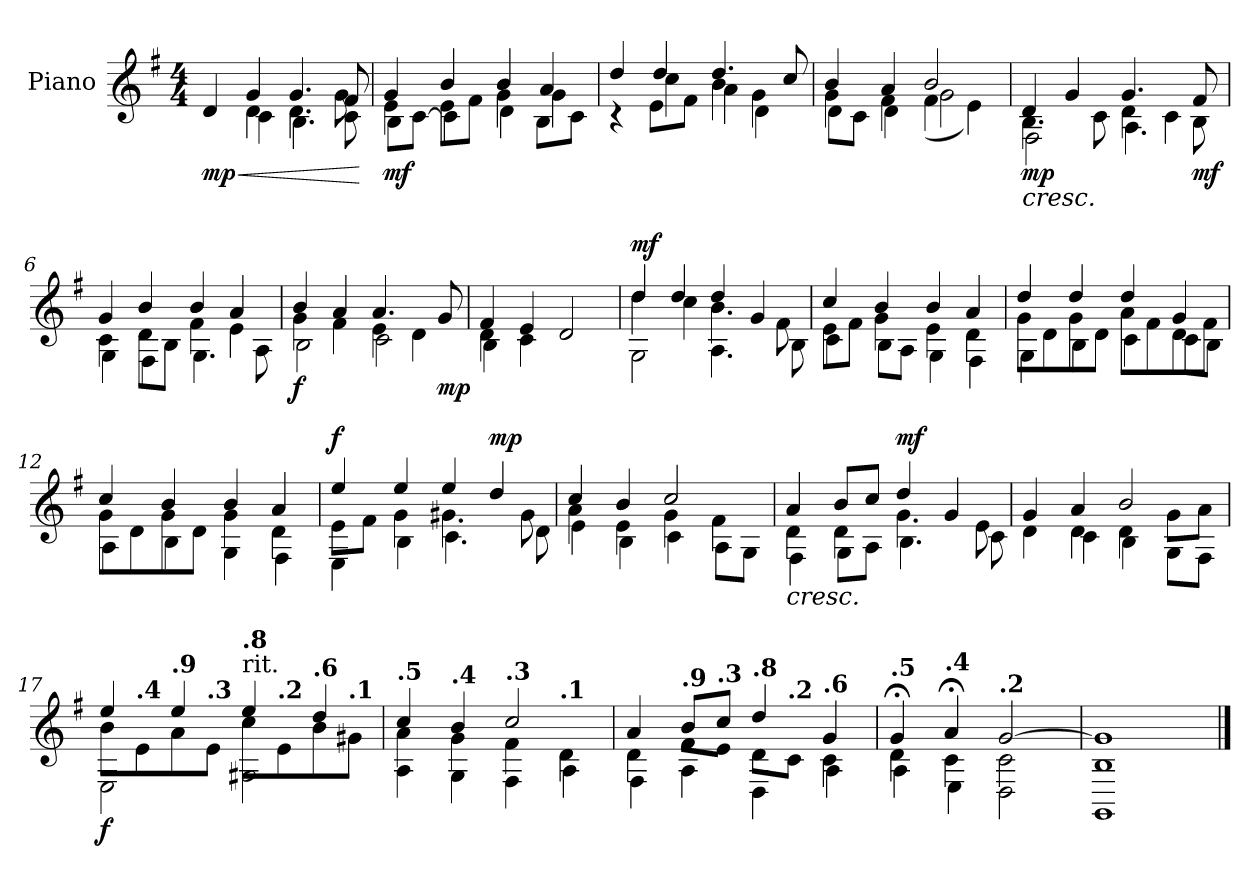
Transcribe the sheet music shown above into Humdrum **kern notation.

**kern	**dynam
*part1	*part1
*staff1	*staff1
*I"Piano	*
*I'Pno.	*
*clefG2	*
*k[f#]	*
*M4/4	*
*MM90	*
=1	=1
!	!LO:HP:b
*^	*
*	*^	*
!	!	!	!LO:DY:n=1:b
4d/	4ryy	4ryy	< mp
4g/	4d\	4c\	.
4.g/	4.d\	4.B\	.
8f#/	8g\	8c\	.
*v	*v	*v	*
.	[
=2	=2
*^	*
*	*^	*
!	!	!	!LO:DY:b
4g/	4e\	8B\L	mf
.	.	[8c\J	.
4b/	8e\L	4c\]	.
.	8f#\J	.	.
4b/	4g\	4d\	.
4a/	4g\	8B\L	.
.	.	8c\J	.
=3	=3	=3	=3
4dd/	4ryy	4r	.
4dd/	4cc\	8e\L	.
.	.	8f#\J	.
4.dd/	4b\	4a\	.
.	4d\	4g\	.
8cc/	.	.	.
=4	=4	=4	=4
4b/	4g\	8d\L	.
.	.	8c\J	.
4a/	4f#\	4d\	.
2b/	(4f#\	2g\	.
.	4e\)	.	.
=5	=5	=5	=5
!	!	!	!LO:HP:b
!	!	!	!LO:DY:n=1:b
4d/	4.B\	2F#\	< mp
4g/	.	.	.
.	8c\	.	.
4.g/	4d\	4.A\	.
.	4c\	.	.
!	!	!	!LO:DY:n=2:b
8f#/	.	8B\	mf
*v	*v	*v	*
.	[
!!LO:LB:g=z
=6	=6
*^	*
*	*^	*
4g/	4c\	4G\	.
4b/	8d\L	4F#\	.
.	8B\J	.	.
4b/	4f#\	4.G\	.
4a/	4e\	.	.
.	.	8A\	.
=7	=7	=7	=7
!	!	!	!LO:DY:b
4b/	4g\	2B\	f
4a/	4f#\	.	.
4.a/	4e\	2c\	.
.	4d\	.	.
!	!	!	!LO:DY:b
8g/	.	.	mp
=8	=8	=8	=8
4f#/	4d\	4B\	.
4e/	4c\	2.ryy	.
2d/	2ryy	.	.
=9	=9	=9	=9
!	!	!	!LO:DY:a
4dd/	4dd\	2G\	mf
4dd/	4cc\	.	.
4dd/	4.b\	4.A\	.
4g/	.	.	.
.	8f#\	8B\	.
=10	=10	=10	=10
4cc/	8e\L	4c\	.
.	8f#\J	.	.
4b/	4g\	8B\L	.
.	.	8A\J	.
4b/	4e\	4G\	.
4a/	4d\	4F#\	.
=11	=11	=11	=11
4dd/	8g\L	4G\	.
.	8d\	.	.
4dd/	8g\	4B\	.
.	8d\J	.	.
4dd/	8a\L	4c\	.
.	8f#\	.	.
4g/	8d\	8c\L	.
.	8f#\J	8B\J	.
!!LO:LB:g=z	!!	!!
=12	=12	=12	=12
4cc/	8g\L	4A\	.
.	8d\	.	.
4b/	8g\	4B\	.
.	8d\J	.	.
4b/	4g\	4G\	.
4a/	4d\	4F#\	.
=13	=13	=13	=13
!	!	!	!LO:DY:a
4ee/	8e\L	4E\	f
.	8f#\J	.	.
4ee/	4g\	4B\	.
4ee/	4.g#X\	4.c\	.
!	!	!	!LO:DY:a
4dd/	.	.	mp
.	8g#\	8d\	.
=14	=14	=14	=14
4cc/	4a\	4e\	.
4b/	4e\	4B\	.
2cc/	4g\	4c\	.
.	4f#\	8A\L	.
.	.	8G\J	.
=15	=15	=15	=15
!	!	!	!LO:HP:b
4a/	4d\	4F#\	<
8b/L	4d\	8G\L	.
8cc/J	.	8A\J	.
!	!	!	!LO:DY:a
4dd/	4.g\	4.B\	mf
4g/	.	.	.
.	8e\	8c\	.
*v	*v	*v	*
.	[
=16	=16
*^	*
*	*^	*
4g/	4d\	4ryy	.
4a/	4d\	4c\	.
2b/	4d\	4B\	.
.	8g\L	8G\L	.
.	8a\J	8F#\J	.
!!LO:LB:g=z	!!	!!
=17	=17	=17	=17
*MM90	*	*	*
!	!	!	!LO:DY:b
4ee/	8b\L	2E\	f
*MM88	*	*	*
!	!LO:TX:a:B:t=.4	!	!
.	8e\	.	.
*MM86	*	*	*
!LO:TX:a:B:t=.9	!	!	!
4ee/	8a\	.	.
*MM85	*	*	*
!	!LO:TX:a:B:t=.3	!	!
.	8e\J	.	.
*MM83	*	*	*
!LO:TX:a:t=rit.	!	!	!
!LO:TX:a:B:t=.8	!	!	!
4ee/	8cc\L	2G#X\	.
*MM82	*	*	*
!	!LO:TX:a:B:t=.2	!	!
.	8e\	.	.
*MM80	*	*	*
!LO:TX:a:B:t=.6	!	!	!
4dd/	8b\	.	.
*MM79	*	*	*
!	!LO:TX:a:B:t=.1	!	!
.	8g#X\J	.	.
=18	=18	=18	=18
*MM77	*	*	*
!LO:TX:a:B:t=.5	!	!	!
4cc/	4a\	4A\	.
*MM74	*	*	*
!LO:TX:a:B:t=.4	!	!	!
4b/	4g\	4G\	.
*MM71	*	*	*
!LO:TX:a:B:t=.3	!	!	!
2cc/	4f#\	4F#\	.
*MM68	*	*	*
!	!LO:TX:a:B:t=.1	!	!
.	4d\	4A\	.
=19	=19	=19	=19
*MM65	*	*	*
4a/	4d\	4F#\	.
*MM61	*	*	*
!LO:TX:a:B:t=.9	!	!	!
8b/L	8f#\L	4A\	.
*MM60	*	*	*
!LO:TX:a:B:t=.3	!	!	!
8cc/J	8e\J	.	.
*MM58	*	*	*
!LO:TX:a:B:t=.8	!	!	!
4dd/	8d\L	4D\	.
*MM57	*	*	*
!	!LO:TX:a:B:t=.2	!	!
.	8c\J	.	.
*MM55	*	*	*
!LO:TX:a:B:t=.6	!	!	!
4g/	4c\	4A\	.
=20	=20	=20	=20
*MM52	*	*	*
!LO:TX:a:B:t=.5	!	!	!
4g;</	4d\	4A\	.
*MM49	*	*	*
!LO:TX:a:B:t=.4	!	!	!
4a;</	4c\	4E\	.
*MM46	*	*	*
!LO:TX:a:B:t=.2	!	!	!
[2g/	2c\	2D\	.
=21	=21	=21	=21
*MM40	*	*	*
1g]	1B	1GG	.
*v	*v	*v	*
==	==
*-	*-
